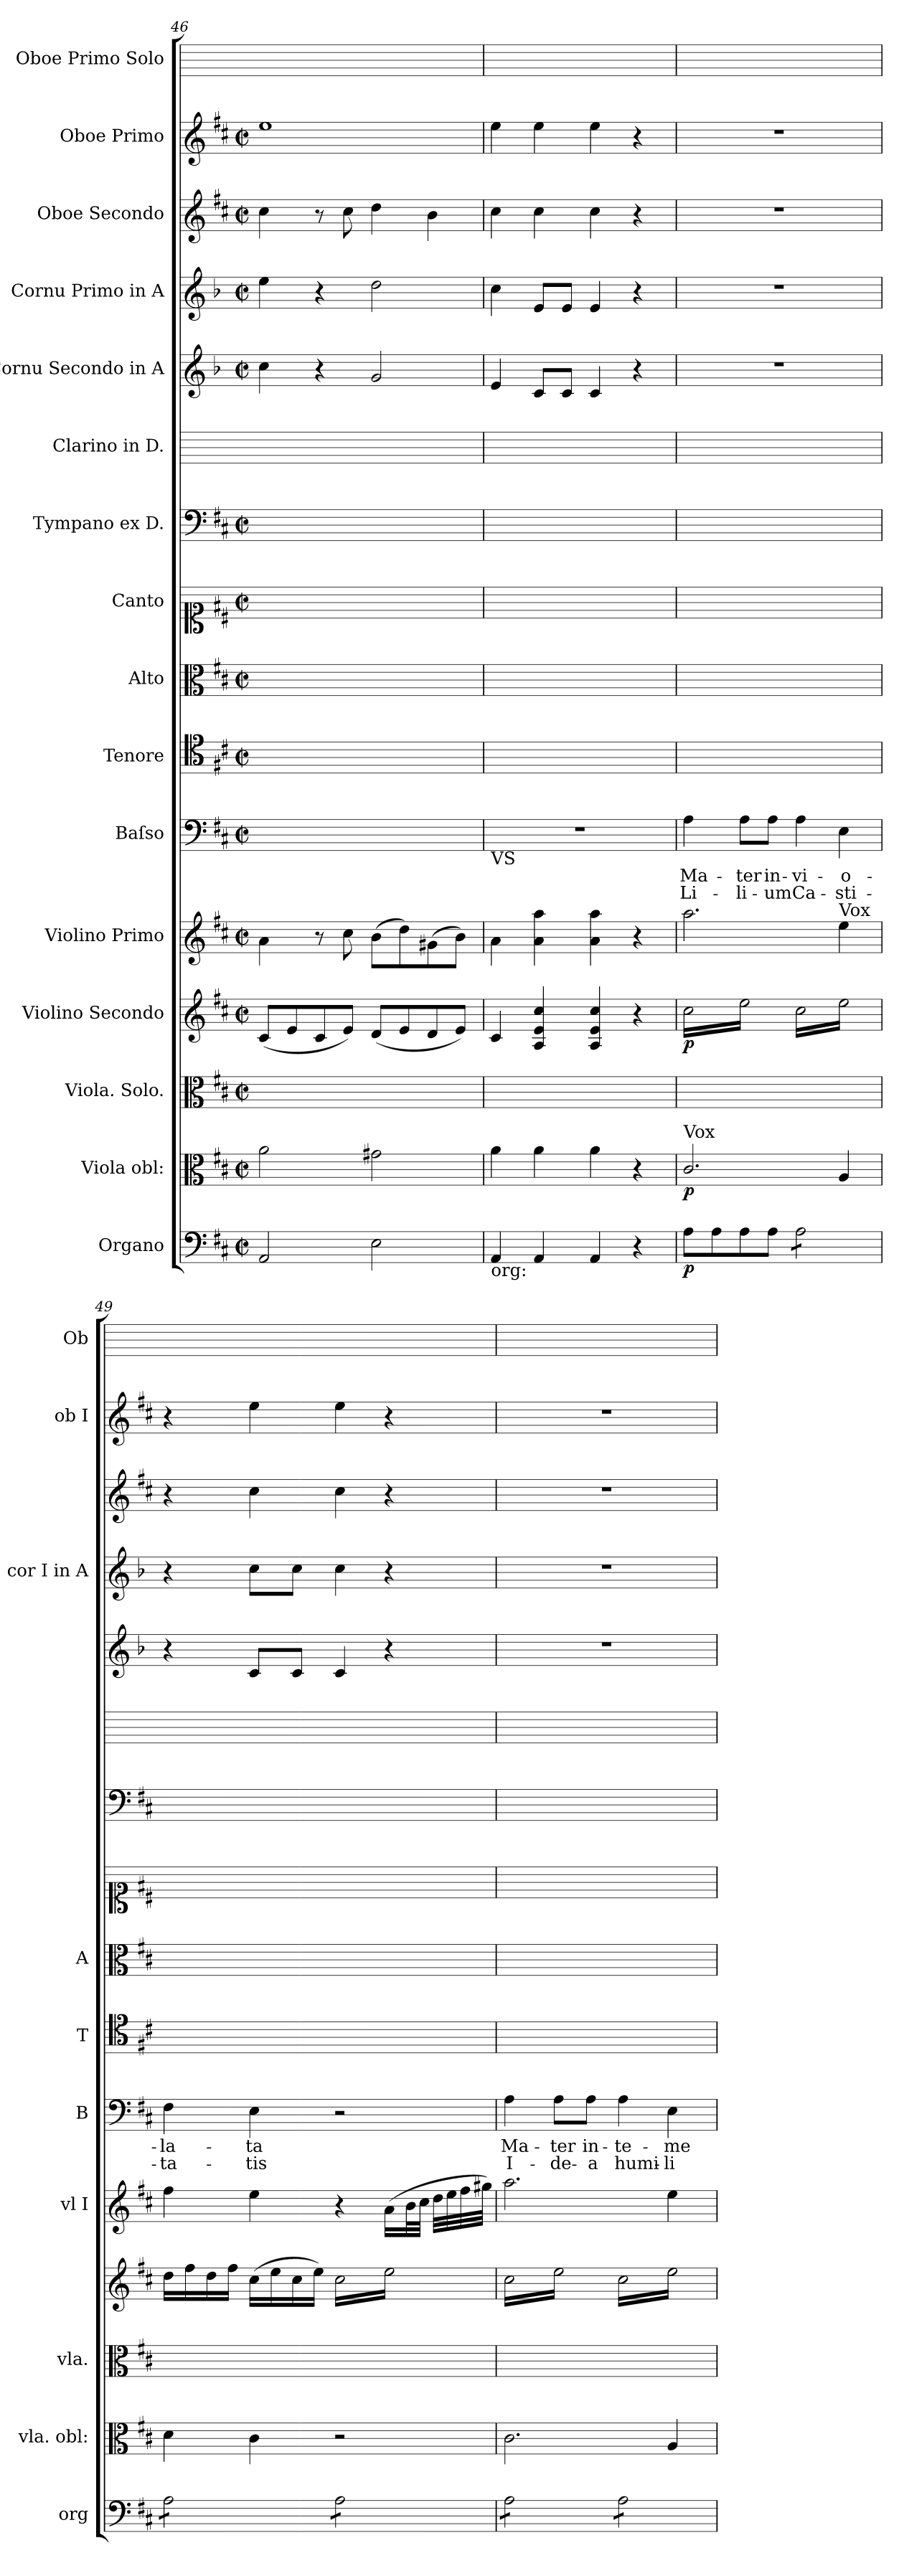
**kern	**dynam	**kern	**dynam	**kern	**kern	**dynam	**kern	**dynam	**kern	**text	**text	**kern	**kern	**kern	**kern	**kern	**kern	**kern	**kern	**kern	**kern
*part16	*part16	*part15	*part15	*part14	*part13	*part13	*part12	*part12	*part11	*part11	*part11	*part10	*part9	*part8	*part7	*part6	*part5	*part4	*part3	*part2	*part1
*staff16	*staff16	*staff15	*staff15	*staff14	*staff13	*staff13	*staff12	*staff12	*staff11	*staff11	*staff11	*staff10	*staff9	*staff8	*staff7	*staff6	*staff5	*staff4	*staff3	*staff2	*staff1
*I"Organo	*	*I"Viola obl:	*	*I"Viola. Solo.	*I"Violino Secondo	*	*I"Violino Primo	*	*I"Baſso	*	*	*I"Tenore	*I"Alto	*I"Canto	*I"Tympano ex D.	*I"Clarino in D.	*I"Cornu Secondo in A	*I"Cornu Primo in A	*I"Oboe Secondo	*I"Oboe Primo	*I"Oboe Primo Solo
*I'org	*	*I'vla. obl:	*	*I'vla.	*	*	*I'vl I	*	*I'B	*	*	*I'T	*I'A	*	*	*	*	*I'cor I in A	*	*I'ob I	*I'Ob
*clefF4	*	*clefC3	*	*clefC3	*clefG2	*	*clefG2	*	*clefF4	*	*	*clefC4	*clefC3	*clefC1	*clefF4	*	*clefG2	*clefG2	*clefG2	*clefG2	*
*	*	*	*	*	*	*	*	*	*	*	*	*	*	*	*	*	*ITrd2c3	*ITrd2c3	*	*	*
*k[f#c#]	*	*k[f#c#]	*	*k[f#c#]	*k[f#c#]	*	*k[f#c#]	*	*k[f#c#]	*	*	*k[f#c#]	*k[f#c#]	*k[f#c#]	*k[f#c#]	*	*k[f#c#]	*k[f#c#]	*k[f#c#]	*k[f#c#]	*
*D:	*	*D:	*	*D:	*D:	*	*D:	*	*D:	*	*	*D:	*D:	*D:	*D:	*	*D:	*D:	*D:	*D:	*
*M2/2	*	*M2/2	*	*M2/2	*M2/2	*	*M2/2	*	*M2/2	*	*	*M2/2	*M2/2	*M2/2	*M2/2	*	*M2/2	*M2/2	*M2/2	*M2/2	*
*met(c|)	*	*met(c|)	*	*met(c|)	*met(c|)	*	*met(c|)	*	*met(c|)	*	*	*met(c|)	*met(c|)	*met(c|)	*met(c|)	*	*met(c|)	*met(c|)	*met(c|)	*met(c|)	*
=46	=46	=46	=46	=46	=46	=46	=46	=46	=46	=46	=46	=46	=46	=46	=46	=46	=46	=46	=46	=46	=46
2AA/	.	2a\	.	1ryy	(8c#/L	.	4a\	.	1ryy	.	.	1ryy	1ryy	1ryy	1ryy	1ryy	4a\	4cc#\	4cc#\	1ee\	1ryy
.	.	.	.	.	8e/	.	.	.	.	.	.	.	.	.	.	.	.	.	.	.	.
.	.	.	.	.	8c#/	.	8r	.	.	.	.	.	.	.	.	.	4r	4r	8r	.	.
.	.	.	.	.	8e/J)	.	8cc#\	.	.	.	.	.	.	.	.	.	.	.	8cc#\	.	.
2E\	.	2g#X\	.	.	(8d/L	.	(8b\L	.	.	.	.	.	.	.	.	.	2e/	2b\	4dd\	.	.
.	.	.	.	.	8e/	.	8dd\)	.	.	.	.	.	.	.	.	.	.	.	.	.	.
.	.	.	.	.	8d/	.	(8g#X\	.	.	.	.	.	.	.	.	.	.	.	4b\	.	.
.	.	.	.	.	8e/J)	.	8b\J)	.	.	.	.	.	.	.	.	.	.	.	.	.	.
=47	=47	=47	=47	=47	=47	=47	=47	=47	=47	=47	=47	=47	=47	=47	=47	=47	=47	=47	=47	=47	=47
!	!	!	!	!	!	!	!	!	!LO:TX:b:t=VS	!	!	!	!	!	!	!	!	!	!	!	!
!LO:TX:b:t=org&colon;	!	!	!	!	!	!	!	!	!	!	!	!	!	!	!	!	!	!	!	!	!
4AA/	.	4a\	.	1ryy	4c#/	.	4a\	.	1r	.	.	1ryy	1ryy	1ryy	1ryy	1ryy	4c#/	4a\	4cc#\	4ee\	1ryy
4AA/	.	4a\	.	.	4A/ 4e/ 4cc#/	.	4a\ 4aa\	.	.	.	.	.	.	.	.	.	8A/L	8c#/L	4cc#\	4ee\	.
.	.	.	.	.	.	.	.	.	.	.	.	.	.	.	.	.	8A/J	8c#/J	.	.	.
4AA/	.	4a\	.	.	4A/ 4e/ 4cc#/	.	4a\ 4aa\	.	.	.	.	.	.	.	.	.	4A/	4c#/	4cc#\	4ee\	.
4r	.	4r	.	.	4r	.	4r	.	.	.	.	.	.	.	.	.	4r	4r	4r	4r	.
=48	=48	=48	=48	=48	=48	=48	=48	=48	=48	=48	=48	=48	=48	=48	=48	=48	=48	=48	=48	=48	=48
!	!	!	!	!	!LO:TX:a:t=Vox	!	!	!	!	!	!	!	!	!	!	!	!	!	!	!	!
!	!	!LO:TX:a:t=Vox	!	!	!	!	!	!	!	!	!	!	!	!	!	!	!	!	!	!	!
!	!LO:DY:b	!	!	!	!	!	!	!LO:DY:b	!	!	!	!	!	!	!	!	!	!	!	!	!
*	*	*	*	*	*tremolo	*	*	*	*	*	*	*	*	*	*	*	*	*	*	*	*
8A\L	p	2.c#/	p	1ryy	(16cc#\LL	p	2.aa\	po&colon;	4A\	Ma-	Li-	1ryy	1ryy	1ryy	1ryy	1ryy	1r	1r	1r	1r	1ryy
.	.	.	.	.	16ee\)	.	.	.	.	.	.	.	.	.	.	.	.	.	.	.	.
8A\	.	.	.	.	16cc#\	.	.	.	.	.	.	.	.	.	.	.	.	.	.	.	.
.	.	.	.	.	16ee\)	.	.	.	.	.	.	.	.	.	.	.	.	.	.	.	.
8A\	.	.	.	.	16cc#\	.	.	.	8A\L	-ter	-li-	.	.	.	.	.	.	.	.	.	.
.	.	.	.	.	16ee\)	.	.	.	.	.	.	.	.	.	.	.	.	.	.	.	.
8A\J	.	.	.	.	16cc#\	.	.	.	8A\J	in-	-um	.	.	.	.	.	.	.	.	.	.
.	.	.	.	.	16ee\)JJ	.	.	.	.	.	.	.	.	.	.	.	.	.	.	.	.
*tremolo	*	*	*	*	*	*	*	*	*	*	*	*	*	*	*	*	*	*	*	*	*
8A\L	.	.	.	.	(16cc#\LL	.	.	.	4A\	-vi-	Ca-	.	.	.	.	.	.	.	.	.	.
.	.	.	.	.	16ee\)	.	.	.	.	.	.	.	.	.	.	.	.	.	.	.	.
8A\	.	.	.	.	16cc#\	.	.	.	.	.	.	.	.	.	.	.	.	.	.	.	.
.	.	.	.	.	16ee\)	.	.	.	.	.	.	.	.	.	.	.	.	.	.	.	.
!	!	!	!	!	!	!	!LO:TX:a:t=Vox	!	!	!	!	!	!	!	!	!	!	!	!	!	!
8A\	.	4A/	.	.	16cc#\	.	4ee\	.	4E\	-o-	-sti-	.	.	.	.	.	.	.	.	.	.
.	.	.	.	.	16ee\)	.	.	.	.	.	.	.	.	.	.	.	.	.	.	.	.
8A\J	.	.	.	.	16cc#\	.	.	.	.	.	.	.	.	.	.	.	.	.	.	.	.
.	.	.	.	.	16ee\)JJ	.	.	.	.	.	.	.	.	.	.	.	.	.	.	.	.
*	*	*	*	*	*Xtremolo	*	*	*	*	*	*	*	*	*	*	*	*	*	*	*	*
=49	=49	=49	=49	=49	=49	=49	=49	=49	=49	=49	=49	=49	=49	=49	=49	=49	=49	=49	=49	=49	=49
8A\L	.	4d\	.	1ryy	16dd\LL	.	4ff#\	.	4F#\	-la-	-ta-	1ryy	1ryy	1ryy	1ryy	1ryy	4r	4r	4r	4r	1ryy
.	.	.	.	.	16ff#\	.	.	.	.	.	.	.	.	.	.	.	.	.	.	.	.
8A\	.	.	.	.	16dd\	.	.	.	.	.	.	.	.	.	.	.	.	.	.	.	.
.	.	.	.	.	16ff#\JJ	.	.	.	.	.	.	.	.	.	.	.	.	.	.	.	.
8A\	.	4c#\	.	.	(16cc#\LL	.	4ee\	.	4E\	-ta	-tis	.	.	.	.	.	8A/L	8a\L	4cc#\	4ee\	.
.	.	.	.	.	16ee\	.	.	.	.	.	.	.	.	.	.	.	.	.	.	.	.
8A\J	.	.	.	.	16cc#\	.	.	.	.	.	.	.	.	.	.	.	8A/J	8a\J	.	.	.
.	.	.	.	.	16ee\JJ)	.	.	.	.	.	.	.	.	.	.	.	.	.	.	.	.
*	*	*	*	*	*tremolo	*	*	*	*	*	*	*	*	*	*	*	*	*	*	*	*
8A\L	.	2r	.	.	16cc#\LL	.	4r	.	2r	.	.	.	.	.	.	.	4A/	4a\	4cc#\	4ee\	.
.	.	.	.	.	16ee\	.	.	.	.	.	.	.	.	.	.	.	.	.	.	.	.
8A\	.	.	.	.	16cc#\	.	.	.	.	.	.	.	.	.	.	.	.	.	.	.	.
.	.	.	.	.	16ee\	.	.	.	.	.	.	.	.	.	.	.	.	.	.	.	.
8A\	.	.	.	.	16cc#\	.	(16a\LL	.	.	.	.	.	.	.	.	.	4r	4r	4r	4r	.
.	.	.	.	.	16ee\	.	32b\L	.	.	.	.	.	.	.	.	.	.	.	.	.	.
.	.	.	.	.	.	.	32cc#\JJJ	.	.	.	.	.	.	.	.	.	.	.	.	.	.
8A\J	.	.	.	.	16cc#\	.	32dd\LLL	.	.	.	.	.	.	.	.	.	.	.	.	.	.
.	.	.	.	.	.	.	32ee\	.	.	.	.	.	.	.	.	.	.	.	.	.	.
.	.	.	.	.	16ee\JJ	.	32ff#\	.	.	.	.	.	.	.	.	.	.	.	.	.	.
.	.	.	.	.	.	.	32gg#X\JJJ)	.	.	.	.	.	.	.	.	.	.	.	.	.	.
=50	=50	=50	=50	=50	=50	=50	=50	=50	=50	=50	=50	=50	=50	=50	=50	=50	=50	=50	=50	=50	=50
8A\L	.	2.c#\	.	1ryy	16cc#\LL	.	2.aa\	.	4A\	Ma-	I-	1ryy	1ryy	1ryy	1ryy	1ryy	1r	1r	1r	1r	1ryy
.	.	.	.	.	16ee\	.	.	.	.	.	.	.	.	.	.	.	.	.	.	.	.
8A\	.	.	.	.	16cc#\	.	.	.	.	.	.	.	.	.	.	.	.	.	.	.	.
.	.	.	.	.	16ee\	.	.	.	.	.	.	.	.	.	.	.	.	.	.	.	.
8A\	.	.	.	.	16cc#\	.	.	.	8A\L	-ter	-de-	.	.	.	.	.	.	.	.	.	.
.	.	.	.	.	16ee\	.	.	.	.	.	.	.	.	.	.	.	.	.	.	.	.
8A\J	.	.	.	.	16cc#\	.	.	.	8A\J	in-	-a	.	.	.	.	.	.	.	.	.	.
.	.	.	.	.	16ee\JJ	.	.	.	.	.	.	.	.	.	.	.	.	.	.	.	.
8A\L	.	.	.	.	16cc#\LL	.	.	.	4A\	-te-	humi-	.	.	.	.	.	.	.	.	.	.
.	.	.	.	.	16ee\	.	.	.	.	.	.	.	.	.	.	.	.	.	.	.	.
8A\	.	.	.	.	16cc#\	.	.	.	.	.	.	.	.	.	.	.	.	.	.	.	.
.	.	.	.	.	16ee\	.	.	.	.	.	.	.	.	.	.	.	.	.	.	.	.
8A\	.	4A/	.	.	16cc#\	.	4ee\	.	4E\	-me-	-li-	.	.	.	.	.	.	.	.	.	.
.	.	.	.	.	16ee\	.	.	.	.	.	.	.	.	.	.	.	.	.	.	.	.
8A\J	.	.	.	.	16cc#\	.	.	.	.	.	.	.	.	.	.	.	.	.	.	.	.
*Xtremolo	*	*	*	*	*	*	*	*	*	*	*	*	*	*	*	*	*	*	*	*	*
.	.	.	.	.	16ee\JJ	.	.	.	.	.	.	.	.	.	.	.	.	.	.	.	.
*	*	*	*	*	*Xtremolo	*	*	*	*	*	*	*	*	*	*	*	*	*	*	*	*
.	.	.	.	.	.	.	.	.	.	.	.	.	.	.	.	.	.	.	.	.	.
.	.	.	.	.	.	.	.	.	.	.	.	.	.	.	.	.	.	.	.	.	.
.	.	.	.	.	.	.	.	.	.	.	.	.	.	.	.	.	.	.	.	.	.
.	.	.	.	.	.	.	.	.	.	.	.	.	.	.	.	.	.	.	.	.	.
=	=	=	=	=	=	=	=	=	=	=	=	=	=	=	=	=	=	=	=	=	=
*-	*-	*-	*-	*-	*-	*-	*-	*-	*-	*-	*-	*-	*-	*-	*-	*-	*-	*-	*-	*-	*-
